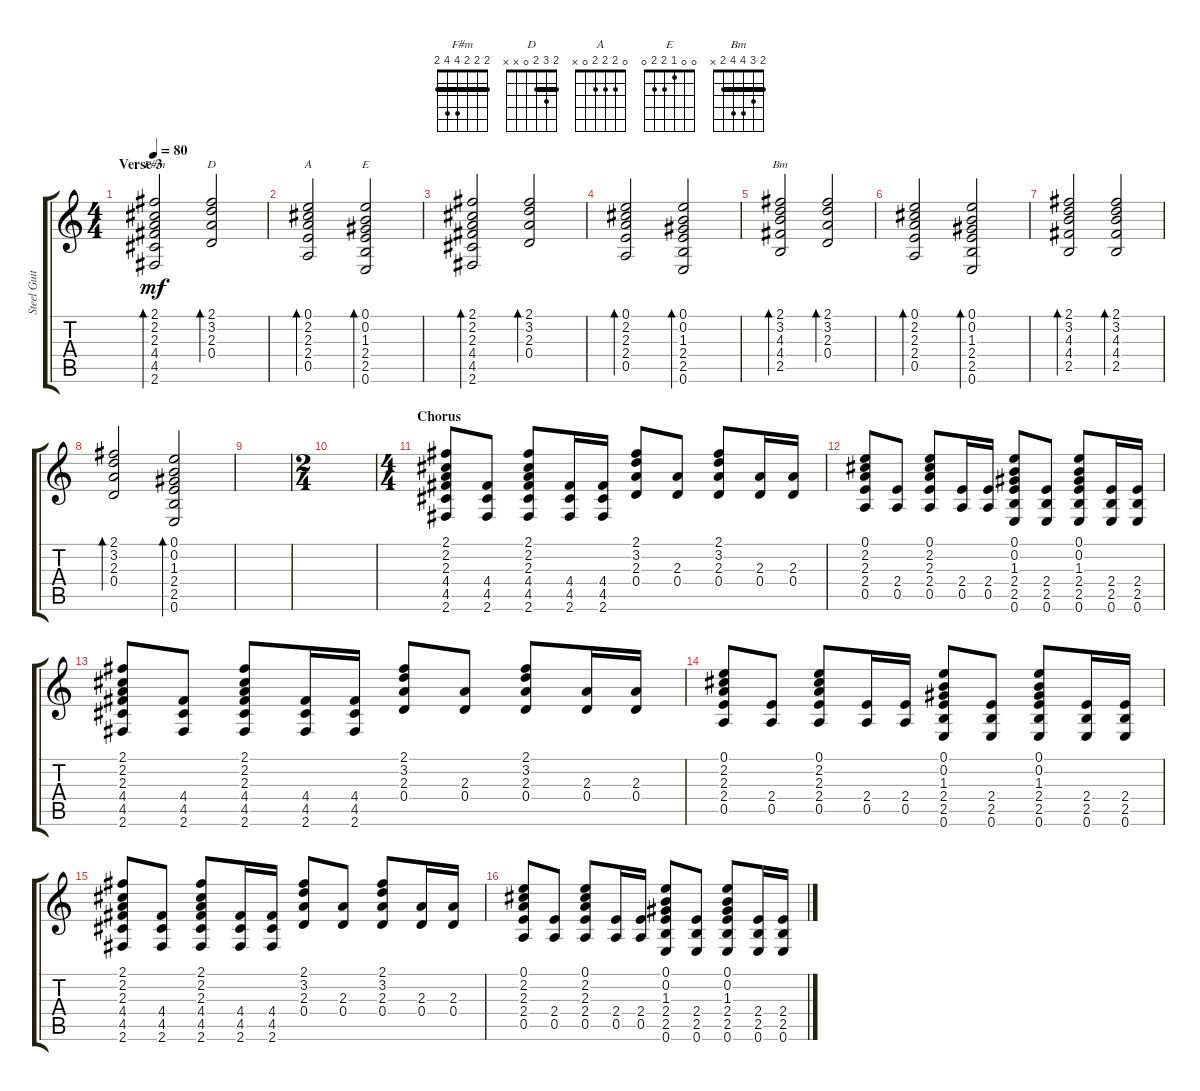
\track ("Steel Guitar" "Steel Guit") {instrument acousticguitarsteel}
\staff {score tabs}
\tuning (E4 B3 G3 D3 A2 E2) {hide}
\chord ("F#m" 2 2 2 4 4 2) {barre 2}
\chord ("D" 2 3 2 0 x x) {barre 2}
\chord ("A" 0 2 2 2 0 x)
\chord ("E" 0 0 1 2 2 0)
\chord ("Bm" 2 3 4 4 2 x) {barre 2}
\ts (4 4)
\section ("" "Verse 3")
\tempo 80
\clef g2
\ks c
(2.1 2.2 2.3 4.4 4.5 2.6).2{bd 120 ch "F#m" dy mf} (2.1 3.2 2.3 0.4).2{bd 120 ch "D"} |
(0.1 2.2 2.3 2.4 0.5).2{bd 120 ch "A"} (0.1 0.2 1.3 2.4 2.5 0.6).2{bd 120 ch "E"} |
(2.1 2.2 2.3 4.4 4.5 2.6).2{bd 120} (2.1 3.2 2.3 0.4).2{bd 120} |
(0.1 2.2 2.3 2.4 0.5).2{bd 120} (0.1 0.2 1.3 2.4 2.5 0.6).2{bd 120} |
(2.1 3.2 4.3 4.4 2.5).2{bd 120 ch "Bm"} (2.1 3.2 2.3 0.4).2{bd 120} |
(0.1 2.2 2.3 2.4 0.5).2{bd 120} (0.1 0.2 1.3 2.4 2.5 0.6).2{bd 120} |
(2.1 3.2 4.3 4.4 2.5).2{bd 120} (2.1 3.2 4.3 4.4 2.5).2{bd 120} |
(2.1 3.2 2.3 0.4).2{bd 120} (0.1 0.2 1.3 2.4 2.5 0.6).2{bd 120} |
|
\ts (2 4)
|
\ts (4 4)
\section ("" "Chorus")
(2.1 2.2 2.3 4.4 4.5 2.6).8 (4.4 4.5 2.6).8 (2.1 2.2 2.3 4.4 4.5 2.6).8 (4.4 4.5 2.6).16 (4.4 4.5 2.6).16 (2.1 3.2 2.3 0.4).8 (2.3 0.4).8 (2.1 3.2 2.3 0.4).8 (2.3 0.4).16 (2.3 0.4).16 |
(0.1 2.2 2.3 2.4 0.5).8 (2.4 0.5).8 (0.1 2.2 2.3 2.4 0.5).8 (2.4 0.5).16 (2.4 0.5).16 (0.1 0.2 1.3 2.4 2.5 0.6).8 (2.4 2.5 0.6).8 (0.1 0.2 1.3 2.4 2.5 0.6).8 (2.4 2.5 0.6).16 (2.4 2.5 0.6).16 |
(2.1 2.2 2.3 4.4 4.5 2.6).8 (4.4 4.5 2.6).8 (2.1 2.2 2.3 4.4 4.5 2.6).8 (4.4 4.5 2.6).16 (4.4 4.5 2.6).16 (2.1 3.2 2.3 0.4).8 (2.3 0.4).8 (2.1 3.2 2.3 0.4).8 (2.3 0.4).16 (2.3 0.4).16 |
(0.1 2.2 2.3 2.4 0.5).8 (2.4 0.5).8 (0.1 2.2 2.3 2.4 0.5).8 (2.4 0.5).16 (2.4 0.5).16 (0.1 0.2 1.3 2.4 2.5 0.6).8 (2.4 2.5 0.6).8 (0.1 0.2 1.3 2.4 2.5 0.6).8 (2.4 2.5 0.6).16 (2.4 2.5 0.6).16 |
(2.1 2.2 2.3 4.4 4.5 2.6).8 (4.4 4.5 2.6).8 (2.1 2.2 2.3 4.4 4.5 2.6).8 (4.4 4.5 2.6).16 (4.4 4.5 2.6).16 (2.1 3.2 2.3 0.4).8 (2.3 0.4).8 (2.1 3.2 2.3 0.4).8 (2.3 0.4).16 (2.3 0.4).16 |
(0.1 2.2 2.3 2.4 0.5).8 (2.4 0.5).8 (0.1 2.2 2.3 2.4 0.5).8 (2.4 0.5).16 (2.4 0.5).16 (0.1 0.2 1.3 2.4 2.5 0.6).8 (2.4 2.5 0.6).8 (0.1 0.2 1.3 2.4 2.5 0.6).8 (2.4 2.5 0.6).16 (2.4 2.5 0.6).16
